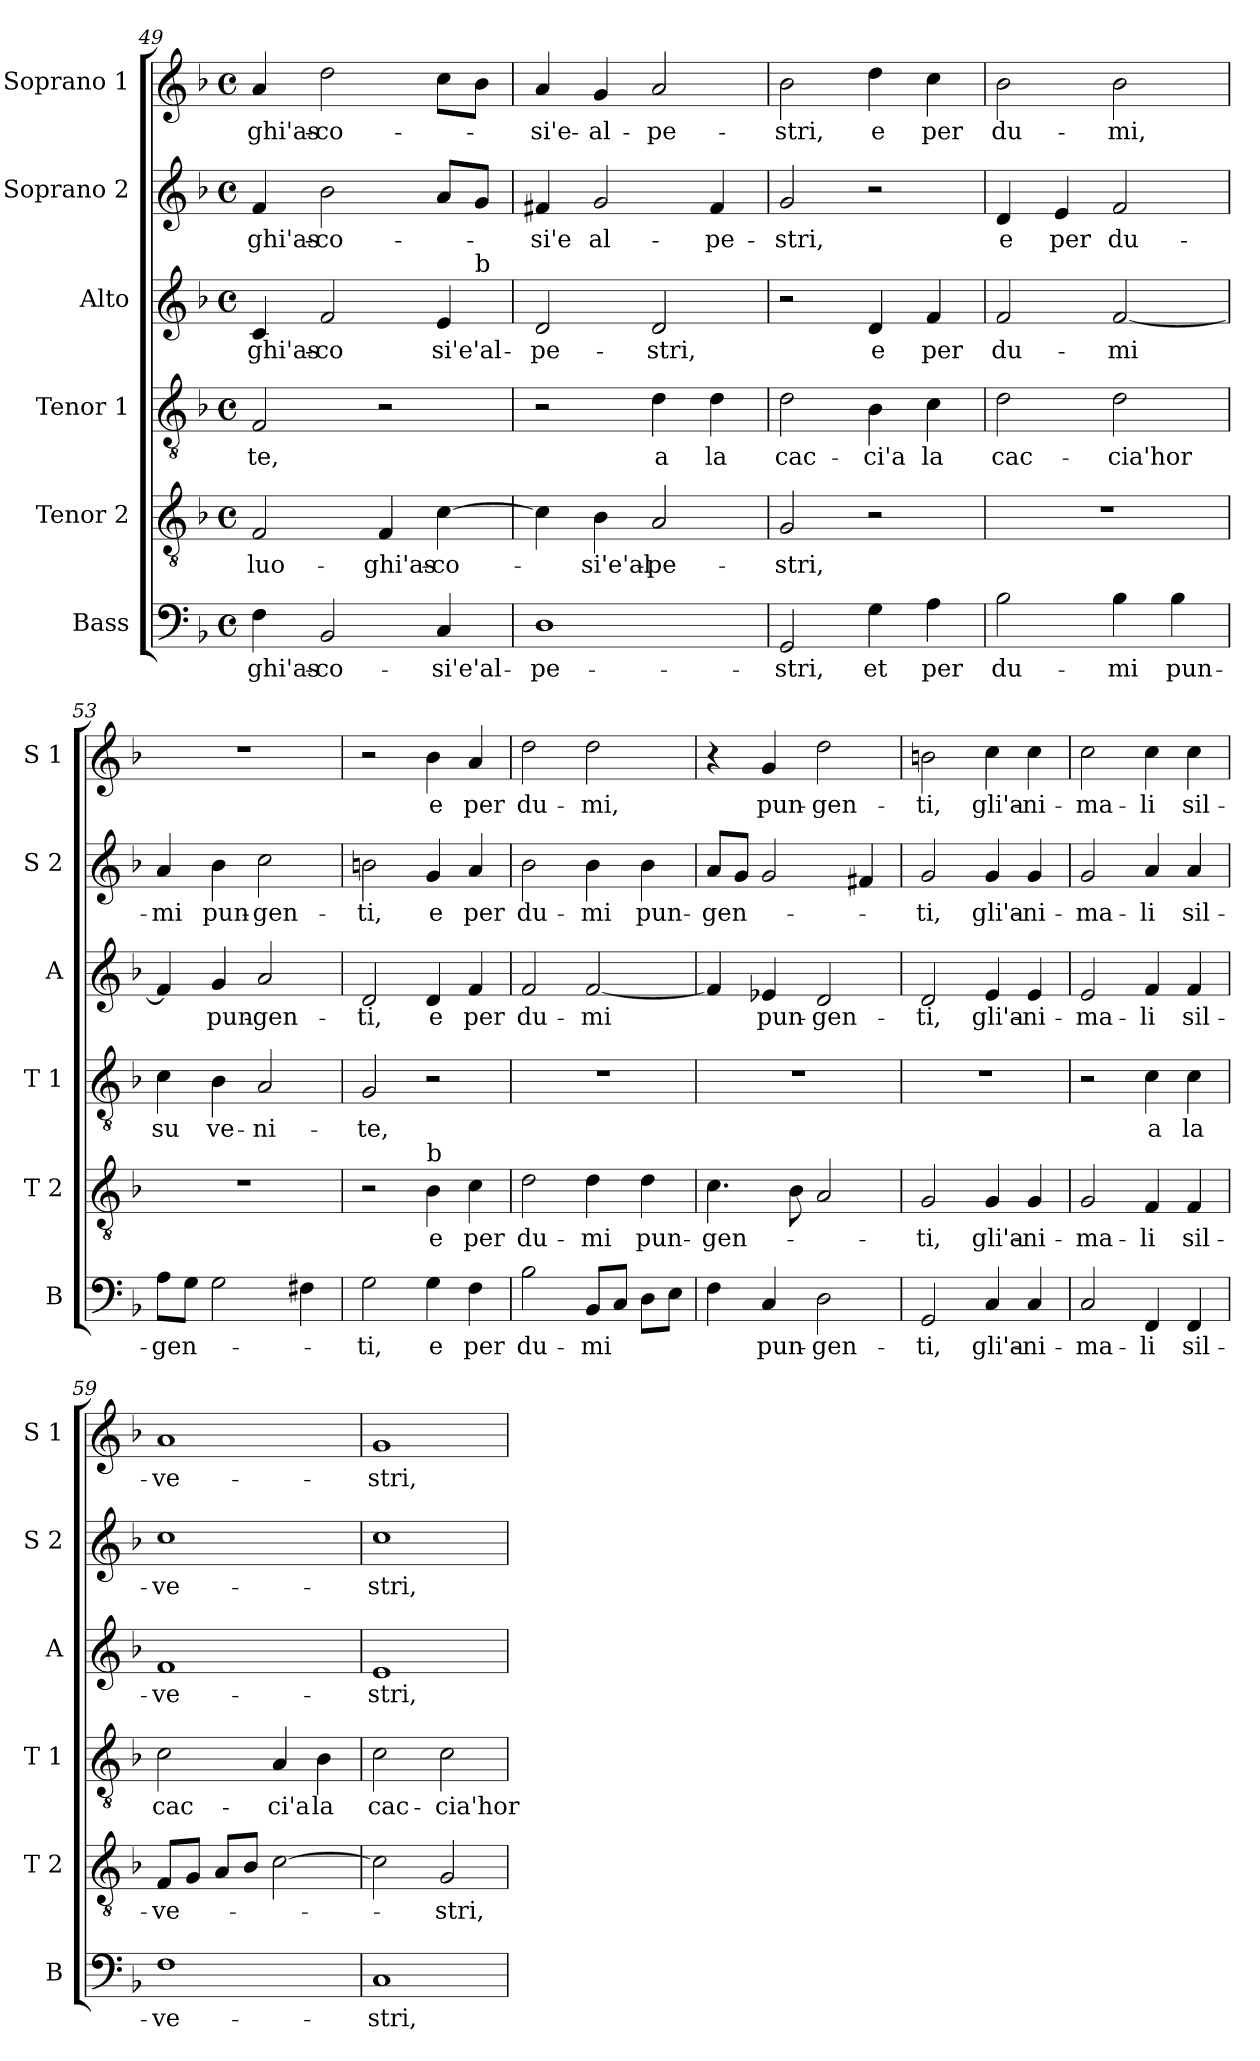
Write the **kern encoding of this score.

**kern	**text	**kern	**text	**kern	**text	**kern	**text	**kern	**text	**kern	**text
*part6	*part6	*part5	*part5	*part4	*part4	*part3	*part3	*part2	*part2	*part1	*part1
*staff6	*staff6	*staff5	*staff5	*staff4	*staff4	*staff3	*staff3	*staff2	*staff2	*staff1	*staff1
*I"Bass	*	*I"Tenor 2	*	*I"Tenor 1	*	*I"Alto	*	*I"Soprano 2	*	*I"Soprano 1	*
*I'B	*	*I'T 2	*	*I'T 1	*	*I'A	*	*I'S 2	*	*I'S 1	*
!!LO:PB:g=z
*clefF4	*	*clefGv2	*	*clefGv2	*	*clefG2	*	*clefG2	*	*clefG2	*
*k[b-]	*	*k[b-]	*	*k[b-]	*	*k[b-]	*	*k[b-]	*	*k[b-]	*
*F:	*	*F:	*	*F:	*	*F:	*	*F:	*	*F:	*
*M4/4	*	*M4/4	*	*M4/4	*	*M4/4	*	*M4/4	*	*M4/4	*
*met(c)	*	*met(c)	*	*met(c)	*	*met(c)	*	*met(c)	*	*met(c)	*
=49	=49	=49	=49	=49	=49	=49	=49	=49	=49	=49	=49
!	!LO:LY:b	!	!LO:LY:b	!	!LO:LY:b	!	!LO:LY:b	!	!LO:LY:b	!	!LO:LY:b
*	*	*	*	*	*	*^	*	*	*	*	*
4F\	-ghi'as-	2F/	luo-	2F/	-te,	4c/	2..ryy	-ghi'as-	4f/	-ghi'as-	4a/	-ghi'as-
!	!LO:LY:b	!	!	!	!	!	!	!LO:LY:b	!	!LO:LY:b	!	!LO:LY:b
2BB-/	-co-	.	.	.	.	2f/	.	-co	2b-\	-co-	2dd\	-co-
!	!	!	!LO:LY:b	!	!	!	!	!	!	!	!	!
.	.	4F/	-ghi'as-	2r	.	.	.	.	.	.	.	.
!	!LO:LY:b	!	!LO:LY:b	!	!	!	!	!LO:LY:b	!	!	!	!
4C/	-si'e'al-	[4c\	-co-	.	.	4e/	.	si'e'al-	8a/L	.	8cc\L	.
!	!	!	!	!	!	!	!LO:TX:a:t=b	!	!	!	!	!
.	.	.	.	.	.	.	8ryy	.	8g/J	.	8b-\J	.
=50	=50	=50	=50	=50	=50	=50	=50	=50	=50	=50	=50	=50
!	!LO:LY:b	!	!	!	!	!	!	!LO:LY:b	!	!LO:LY:b	!	!LO:LY:b
*	*	*	*	*	*	*v	*v	*	*	*	*	*
1D	-pe-	4c\]	.	2r	.	2d/	-pe-	4f#X/	-si'e	4a/	-si'e-
!	!	!	!LO:LY:b	!	!	!	!	!	!LO:LY:b	!	!LO:LY:b
.	.	4B-\	-si'e'al-	.	.	.	.	2g/	al-	4g/	-al-
!	!	!	!LO:LY:b	!	!LO:LY:b	!	!LO:LY:b	!	!	!	!LO:LY:b
.	.	2A/	-pe-	4d\	a	2d/	-stri,	.	.	2a/	-pe-
!	!	!	!	!	!LO:LY:b	!	!	!	!LO:LY:b	!	!
.	.	.	.	4d\	la	.	.	4f#/	-pe-	.	.
=51	=51	=51	=51	=51	=51	=51	=51	=51	=51	=51	=51
!	!LO:LY:b	!	!LO:LY:b	!	!LO:LY:b	!	!	!	!LO:LY:b	!	!LO:LY:b
2GG/	-stri,	2G/	-stri,	2d\	cac-	2r	.	2g/	-stri,	2b-\	-stri,
!	!LO:LY:b	!	!	!	!LO:LY:b	!	!LO:LY:b	!	!	!	!LO:LY:b
4G\	et	2r	.	4B-\	-ci'a	4d/	e	2r	.	4dd\	e
!	!LO:LY:b	!	!	!	!LO:LY:b	!	!LO:LY:b	!	!	!	!LO:LY:b
4A\	per	.	.	4c\	la	4f/	per	.	.	4cc\	per
=52	=52	=52	=52	=52	=52	=52	=52	=52	=52	=52	=52
!	!LO:LY:b	!	!	!	!LO:LY:b	!	!LO:LY:b	!	!LO:LY:b	!	!LO:LY:b
2B-\	du-	1r	.	2d\	cac-	2f/	du-	4d/	e	2b-\	du-
!	!	!	!	!	!	!	!	!	!LO:LY:b	!	!
.	.	.	.	.	.	.	.	4e/	per	.	.
!	!LO:LY:b	!	!	!	!LO:LY:b	!	!LO:LY:b	!	!LO:LY:b	!	!LO:LY:b
4B-\	-mi	.	.	2d\	-cia'hor	[2f/	-mi	2f/	du-	2b-\	-mi,
!	!LO:LY:b	!	!	!	!	!	!	!	!	!	!
4B-\	pun-	.	.	.	.	.	.	.	.	.	.
=53	=53	=53	=53	=53	=53	=53	=53	=53	=53	=53	=53
!	!LO:LY:b	!	!	!	!LO:LY:b	!	!	!	!LO:LY:b	!	!
8A\L	-gen-	1r	.	4c\	su	4f/]	.	4a/	-mi	1r	.
8G\J	.	.	.	.	.	.	.	.	.	.	.
!	!	!	!	!	!LO:LY:b	!	!LO:LY:b	!	!LO:LY:b	!	!
2G\	.	.	.	4B-\	ve-	4g/	pun-	4b-\	pun-	.	.
!	!	!	!	!	!LO:LY:b	!	!LO:LY:b	!	!LO:LY:b	!	!
.	.	.	.	2A/	-ni-	2a/	-gen-	2cc\	-gen-	.	.
4F#X\	.	.	.	.	.	.	.	.	.	.	.
=54	=54	=54	=54	=54	=54	=54	=54	=54	=54	=54	=54
!	!LO:LY:b	!	!	!	!LO:LY:b	!	!LO:LY:b	!	!LO:LY:b	!	!
2G\	-ti,	2r	.	2G/	-te,	2d/	-ti,	2bn\	-ti,	2r	.
!	!	!LO:TX:a:t=b	!	!	!	!	!	!	!	!	!
!	!LO:LY:b	!	!LO:LY:b	!	!	!	!LO:LY:b	!	!LO:LY:b	!	!LO:LY:b
4G\	e	4B-\	e	2r	.	4d/	e	4g/	e	4b-\	e
!	!LO:LY:b	!	!LO:LY:b	!	!	!	!LO:LY:b	!	!LO:LY:b	!	!LO:LY:b
4F\	per	4c\	per	.	.	4f/	per	4a/	per	4a/	per
!!LO:LB:g=z
=55	=55	=55	=55	=55	=55	=55	=55	=55	=55	=55	=55
!	!LO:LY:b	!	!LO:LY:b	!	!	!	!LO:LY:b	!	!LO:LY:b	!	!LO:LY:b
2B-\	du-	2d\	du-	1r	.	2f/	du-	2b-\	du-	2dd\	du-
!	!LO:LY:b	!	!LO:LY:b	!	!	!	!LO:LY:b	!	!LO:LY:b	!	!LO:LY:b
8BB-/L	-mi	4d\	-mi	.	.	[2f/	-mi	4b-\	-mi	2dd\	-mi,
8C/J	.	.	.	.	.	.	.	.	.	.	.
!	!	!	!LO:LY:b	!	!	!	!	!	!LO:LY:b	!	!
8D\L	.	4d\	pun-	.	.	.	.	4b-\	pun-	.	.
8E\J	.	.	.	.	.	.	.	.	.	.	.
=56	=56	=56	=56	=56	=56	=56	=56	=56	=56	=56	=56
!	!	!	!LO:LY:b	!	!	!	!	!	!LO:LY:b	!	!
4F\	.	4.c\	-gen-	1r	.	4f/]	.	8a/L	-gen-	4r	.
.	.	.	.	.	.	.	.	8g/J	.	.	.
!	!LO:LY:b	!	!	!	!	!	!LO:LY:b	!	!	!	!LO:LY:b
4C/	pun-	.	.	.	.	4e-X/	pun-	2g/	.	4g/	pun-
.	.	8B-\	.	.	.	.	.	.	.	.	.
!	!LO:LY:b	!	!	!	!	!	!LO:LY:b	!	!	!	!LO:LY:b
2D\	-gen-	2A/	.	.	.	2d/	-gen-	.	.	2dd\	-gen-
.	.	.	.	.	.	.	.	4f#X/	.	.	.
=57	=57	=57	=57	=57	=57	=57	=57	=57	=57	=57	=57
!	!LO:LY:b	!	!LO:LY:b	!	!	!	!LO:LY:b	!	!LO:LY:b	!	!LO:LY:b
2GG/	-ti,	2G/	-ti,	1r	.	2d/	-ti,	2g/	-ti,	2bn\	-ti,
!	!LO:LY:b	!	!LO:LY:b	!	!	!	!LO:LY:b	!	!LO:LY:b	!	!LO:LY:b
4C/	gli'a-	4G/	gli'a-	.	.	4e/	gli'a-	4g/	gli'a-	4cc\	gli'a-
!	!LO:LY:b	!	!LO:LY:b	!	!	!	!LO:LY:b	!	!LO:LY:b	!	!LO:LY:b
4C/	-ni-	4G/	-ni-	.	.	4e/	-ni-	4g/	-ni-	4cc\	-ni-
=58	=58	=58	=58	=58	=58	=58	=58	=58	=58	=58	=58
!	!LO:LY:b	!	!LO:LY:b	!	!	!	!LO:LY:b	!	!LO:LY:b	!	!LO:LY:b
2C/	-ma-	2G/	-ma-	2r	.	2e/	-ma-	2g/	-ma-	2cc\	-ma-
!	!LO:LY:b	!	!LO:LY:b	!	!LO:LY:b	!	!LO:LY:b	!	!LO:LY:b	!	!LO:LY:b
4FF/	-li	4F/	-li	4c\	a	4f/	-li	4a/	-li	4cc\	-li
!	!LO:LY:b	!	!LO:LY:b	!	!LO:LY:b	!	!LO:LY:b	!	!LO:LY:b	!	!LO:LY:b
4FF/	sil-	4F/	sil-	4c\	la	4f/	sil-	4a/	sil-	4cc\	sil-
=59	=59	=59	=59	=59	=59	=59	=59	=59	=59	=59	=59
!	!LO:LY:b	!	!LO:LY:b	!	!LO:LY:b	!	!LO:LY:b	!	!LO:LY:b	!	!LO:LY:b
1F	-ve-	8F/L	-ve-	2c\	cac-	1f	-ve-	1cc	-ve-	1a	-ve-
.	.	8G/J	.	.	.	.	.	.	.	.	.
.	.	8A/L	.	.	.	.	.	.	.	.	.
.	.	8B-/J	.	.	.	.	.	.	.	.	.
!	!	!	!	!	!LO:LY:b	!	!	!	!	!	!
.	.	[2c\	.	4A/	-ci'a	.	.	.	.	.	.
!	!	!	!	!	!LO:LY:b	!	!	!	!	!	!
.	.	.	.	4B-\	la	.	.	.	.	.	.
=60	=60	=60	=60	=60	=60	=60	=60	=60	=60	=60	=60
!	!LO:LY:b	!	!	!	!LO:LY:b	!	!LO:LY:b	!	!LO:LY:b	!	!LO:LY:b
1C	-stri,	2c\]	.	2c\	cac-	1e	-stri,	1cc	-stri,	1g	-stri,
!	!	!	!LO:LY:b	!	!LO:LY:b	!	!	!	!	!	!
.	.	2G/	-stri,	2c\	-cia'hor	.	.	.	.	.	.
=	=	=	=	=	=	=	=	=	=	=	=
*-	*-	*-	*-	*-	*-	*-	*-	*-	*-	*-	*-
